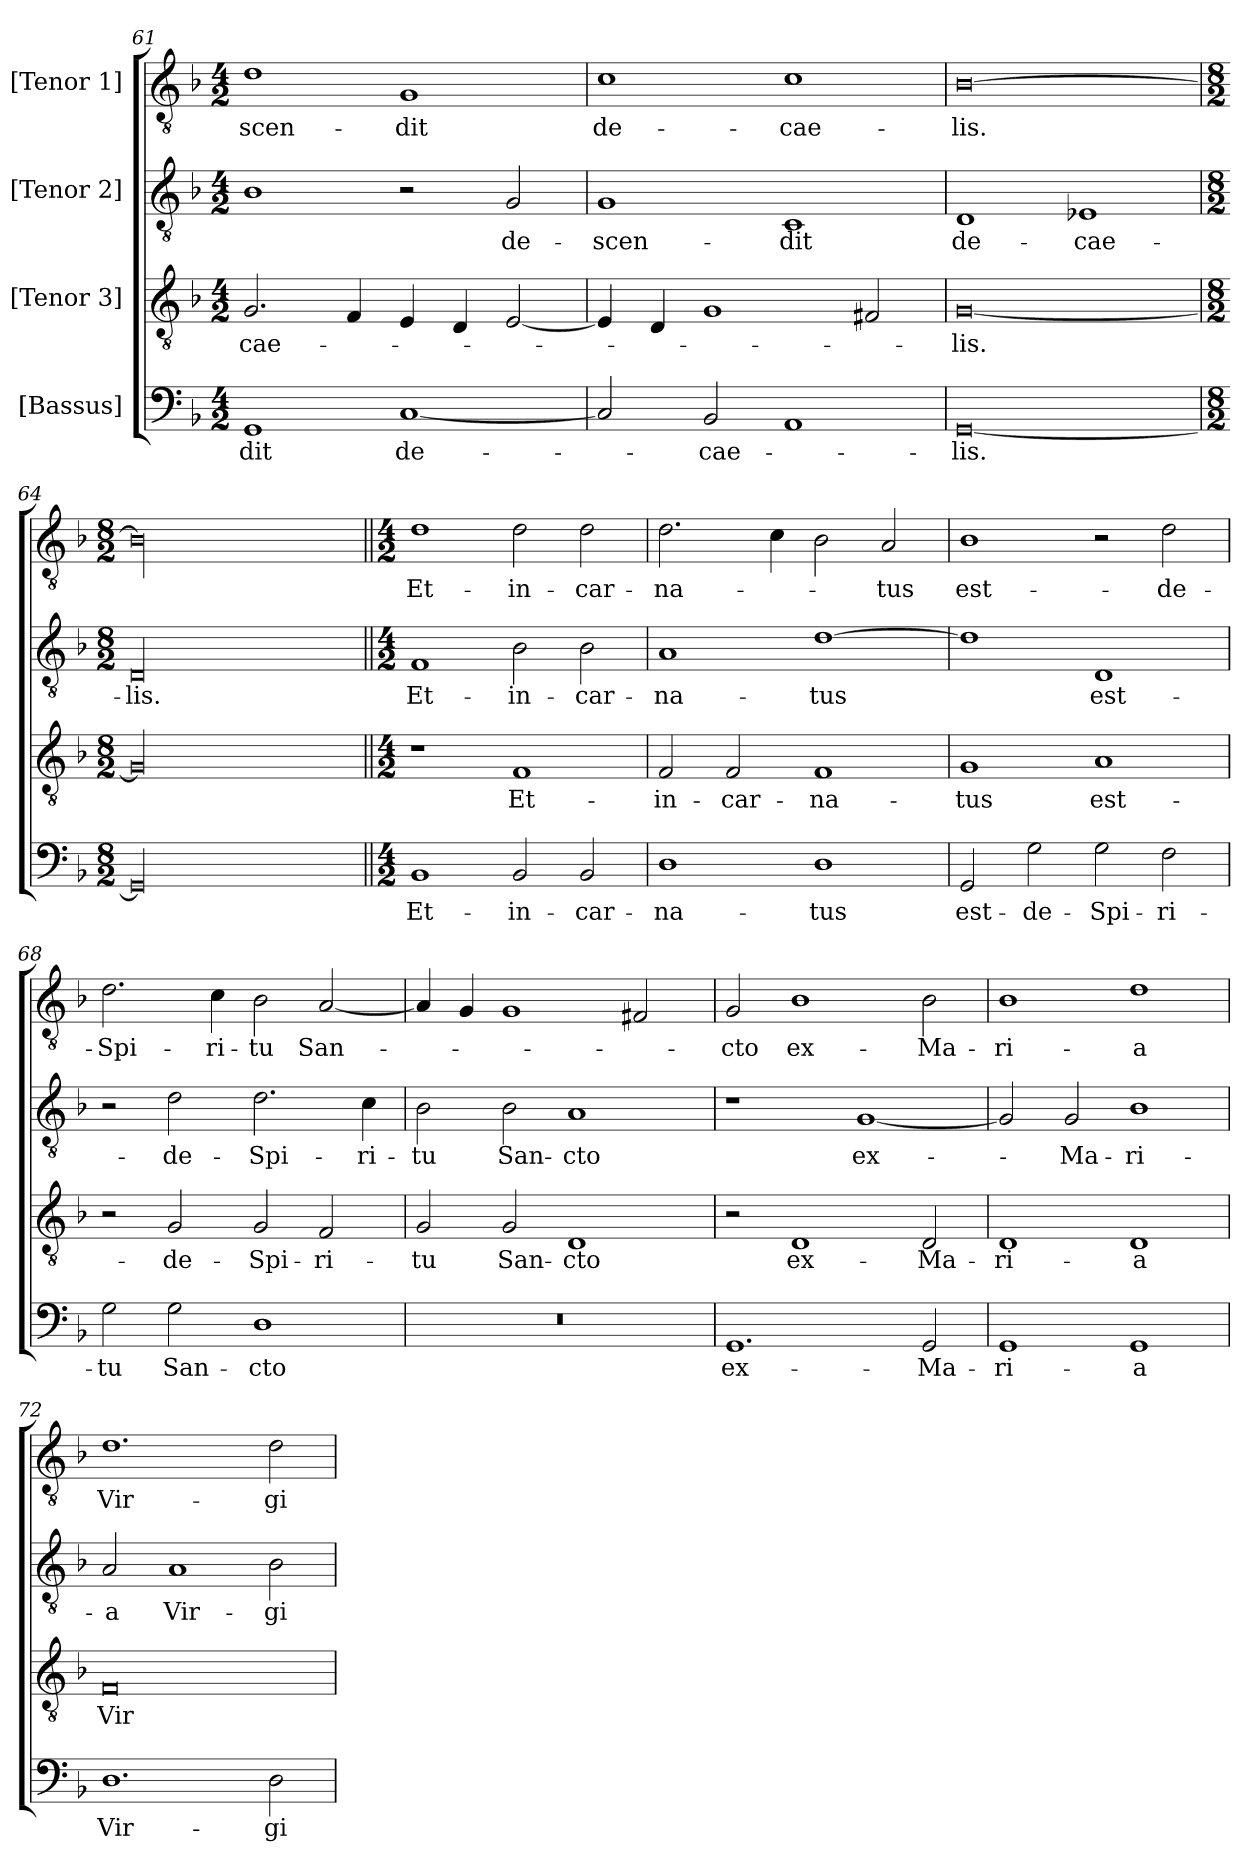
**kern	**text	**kern	**text	**kern	**text	**kern	**text
*part4	*part4	*part3	*part3	*part2	*part2	*part1	*part1
*staff4	*staff4	*staff3	*staff3	*staff2	*staff2	*staff1	*staff1
*I"[Bassus]	*	*I"[Tenor 3]	*	*I"[Tenor 2]	*	*I"[Tenor 1]	*
*clefF4	*	*clefGv2	*	*clefGv2	*	*clefGv2	*
*k[b-]	*	*k[b-]	*	*k[b-]	*	*k[b-]	*
*M4/2	*	*M4/2	*	*M4/2	*	*M4/2	*
=61	=61	=61	=61	=61	=61	=61	=61
1GG/	-dit	2.G/	cae-	1B-\	.	1d\	-scen-
.	.	4F/	.	.	.	.	.
[1C/	de-	4E/	.	2r	.	1G/	-dit
.	.	4D/	.	.	.	.	.
.	.	[2E/	.	2G/	de-	.	.
=62	=62	=62	=62	=62	=62	=62	=62
2C/]	.	4E/]	.	1G/	-scen-	1c\	de-
.	.	4D/	.	.	.	.	.
2BB-/	cae-	1G/	.	.	.	.	.
1AA/	.	.	.	1C/	-dit	1c\	cae-
.	.	2F#X/	.	.	.	.	.
=63	=63	=63	=63	=63	=63	=63	=63
[0GG/	-lis.	[0G/	-lis.	1D/	de-	[0B-\	-lis.
.	.	.	.	1E-X/	cae-	.	.
=64	=64	=64	=64	=64	=64	=64	=64
*M8/2	*	*M8/2	*	*M8/2	*	*M8/2	*
00GG/]	.	00G/]	.	00D/	-lis.	00B-\]	.
=65||	=65||	=65||	=65||	=65||	=65||	=65||	=65||
*M4/2	*	*M4/2	*	*M4/2	*	*M4/2	*
1BB-/	Et-	1r	.	1F/	Et-	1d\	Et-
2BB-/	in-	1F/	Et-	2B-\	in-	2d\	in-
2BB-/	-car-	.	.	2B-\	-car-	2d\	-car-
=66	=66	=66	=66	=66	=66	=66	=66
1D\	-na-	2F/	in-	1A/	-na-	2.d\	-na-
.	.	2F/	-car-	.	.	.	.
.	.	.	.	.	.	4c\	.
1D\	-tus	1F/	-na-	[1d\	-tus	2B-\	.
.	.	.	.	.	.	2A/	-tus
=67	=67	=67	=67	=67	=67	=67	=67
2GG/	est-	1G/	-tus	1d\]	.	1B-\	est-
2G\	de-	.	.	.	.	.	.
2G\	Spi-	1A/	est-	1D/	est-	2r	.
2F\	-ri-	.	.	.	.	2d\	de-
=68	=68	=68	=68	=68	=68	=68	=68
2G\	-tu	2r	.	2r	.	2.d\	Spi-
2G\	San-	2G/	de-	2d\	de-	.	.
.	.	.	.	.	.	4c\	-ri-
1D\	-cto	2G/	Spi-	2.d\	Spi-	2B-\	-tu
.	.	2F/	-ri-	.	.	[2A/	San-
.	.	.	.	4c\	-ri-	.	.
=69	=69	=69	=69	=69	=69	=69	=69
0r	.	2G/	-tu	2B-\	-tu	4A/]	.
.	.	.	.	.	.	4G/	.
.	.	2G/	San-	2B-\	San-	1G/	.
.	.	1D/	-cto	1A/	-cto	.	.
.	.	.	.	.	.	2F#X/	.
=70	=70	=70	=70	=70	=70	=70	=70
1.GG/	ex-	2r	.	1r	.	2G/	-cto
.	.	1D/	ex-	.	.	1B-\	ex-
.	.	.	.	[1G/	ex-	.	.
2GG/	Ma-	2D/	Ma-	.	.	2B-\	Ma-
=71	=71	=71	=71	=71	=71	=71	=71
1GG/	-ri-	1D/	-ri-	2G/]	.	1B-\	-ri-
.	.	.	.	2G/	Ma-	.	.
1GG/	-a	1D/	-a	1B-\	-ri-	1d\	-a
=72	=72	=72	=72	=72	=72	=72	=72
1.D\	Vir-	0F/	Vir-	2A/	-a	1.d\	Vir-
.	.	.	.	1A/	Vir-	.	.
2D\	-gi-	.	.	2B-\	-gi-	2d\	-gi-
=	=	=	=	=	=	=	=
*-	*-	*-	*-	*-	*-	*-	*-
